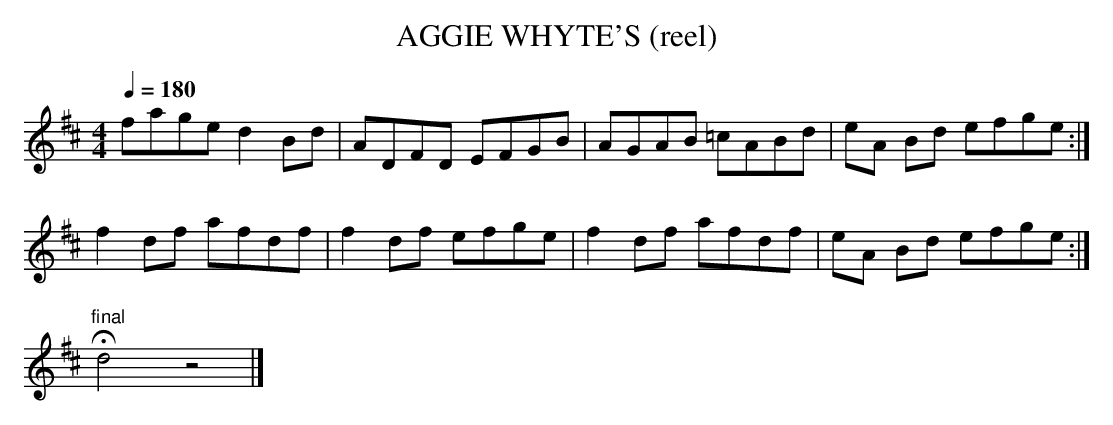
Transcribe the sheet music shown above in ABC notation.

X:1
T:AGGIE WHYTE'S (reel)
Q:1/4=180
M:4/4
L:1/8
K:D
fage d2Bd|ADFD EFGB|AGAB =cABd|eA Bd efge :|
f2 df afdf|f2 df efge|f2 df afdf|eA Bd efge :|
"final"Hd4z4|]
